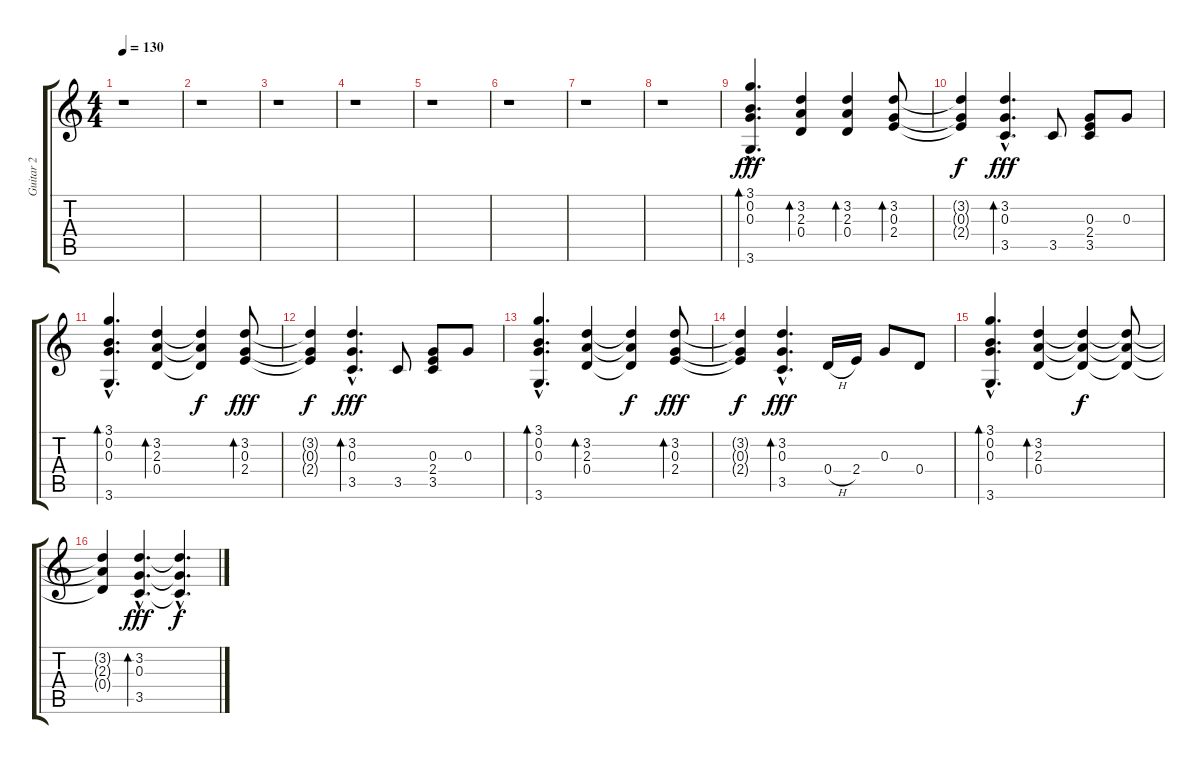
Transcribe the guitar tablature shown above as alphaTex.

\track ("Guitar 2" "Guitar 2") {instrument acousticguitarsteel}
\staff {score tabs}
\tuning (E4 B3 G3 D3 A2 E2) {hide}
\ts (4 4)
\tempo 130
\clef g2
\ks c
r.1{dy fff instrument acousticguitarsteel} |
r.1 |
r.1 |
r.1 |
r.1 |
r.1 |
r.1 |
r.1 |
(3.1{hac} 0.2{hac} 0.3{hac} 3.6{hac}).4{d bd 60} (3.2 2.3 0.4).4{bd 60} (3.2 2.3 0.4).4{bd 60} (3.2 0.3 2.4).8{bd 60} |
(3.2{t} 0.3{t} 2.4{t}).4{dy f} (3.2{hac} 0.3{hac} 3.5{hac}).4{d bd 60 dy fff} 3.5.8 (0.3 2.4 3.5).8 0.3.8 |
(3.1{hac} 0.2{hac} 0.3{hac} 3.6{hac}).4{d bd 60} (3.2 2.3 0.4).4{bd 60} (3.2{t} 2.3{t} 0.4{t}).4{dy f} (3.2 0.3 2.4).8{bd 60 dy fff} |
(3.2{t} 0.3{t} 2.4{t}).4{dy f} (3.2{hac} 0.3{hac} 3.5{hac}).4{d bd 60 dy fff} 3.5.8 (0.3 2.4 3.5).8 0.3.8 |
(3.1{hac} 0.2{hac} 0.3{hac} 3.6{hac}).4{d bd 60} (3.2 2.3 0.4).4{bd 60} (3.2{t} 2.3{t} 0.4{t}).4{dy f} (3.2 0.3 2.4).8{bd 60 dy fff} |
(3.2{t} 0.3{t} 2.4{t}).4{dy f} (3.2{hac} 0.3{hac} 3.5{hac}).4{d bd 60 dy fff} 0.4{h}.16 2.4.16 0.3.8 0.4.8 |
(3.1{hac} 0.2{hac} 0.3{hac} 3.6{hac}).4{d bd 60} (3.2 2.3 0.4).4{bd 60} (3.2{t} 2.3{t} 0.4{t}).4{dy f} (3.2{t} 2.3{t} 0.4{t}).8 |
(3.2{t} 2.3{t} 0.4{t}).4 (3.2{hac} 0.3{hac} 3.5{hac}).4{d bd 60 dy fff} (3.2{hac t} 0.3{hac t} 3.5{hac t}).4{d dy f}
